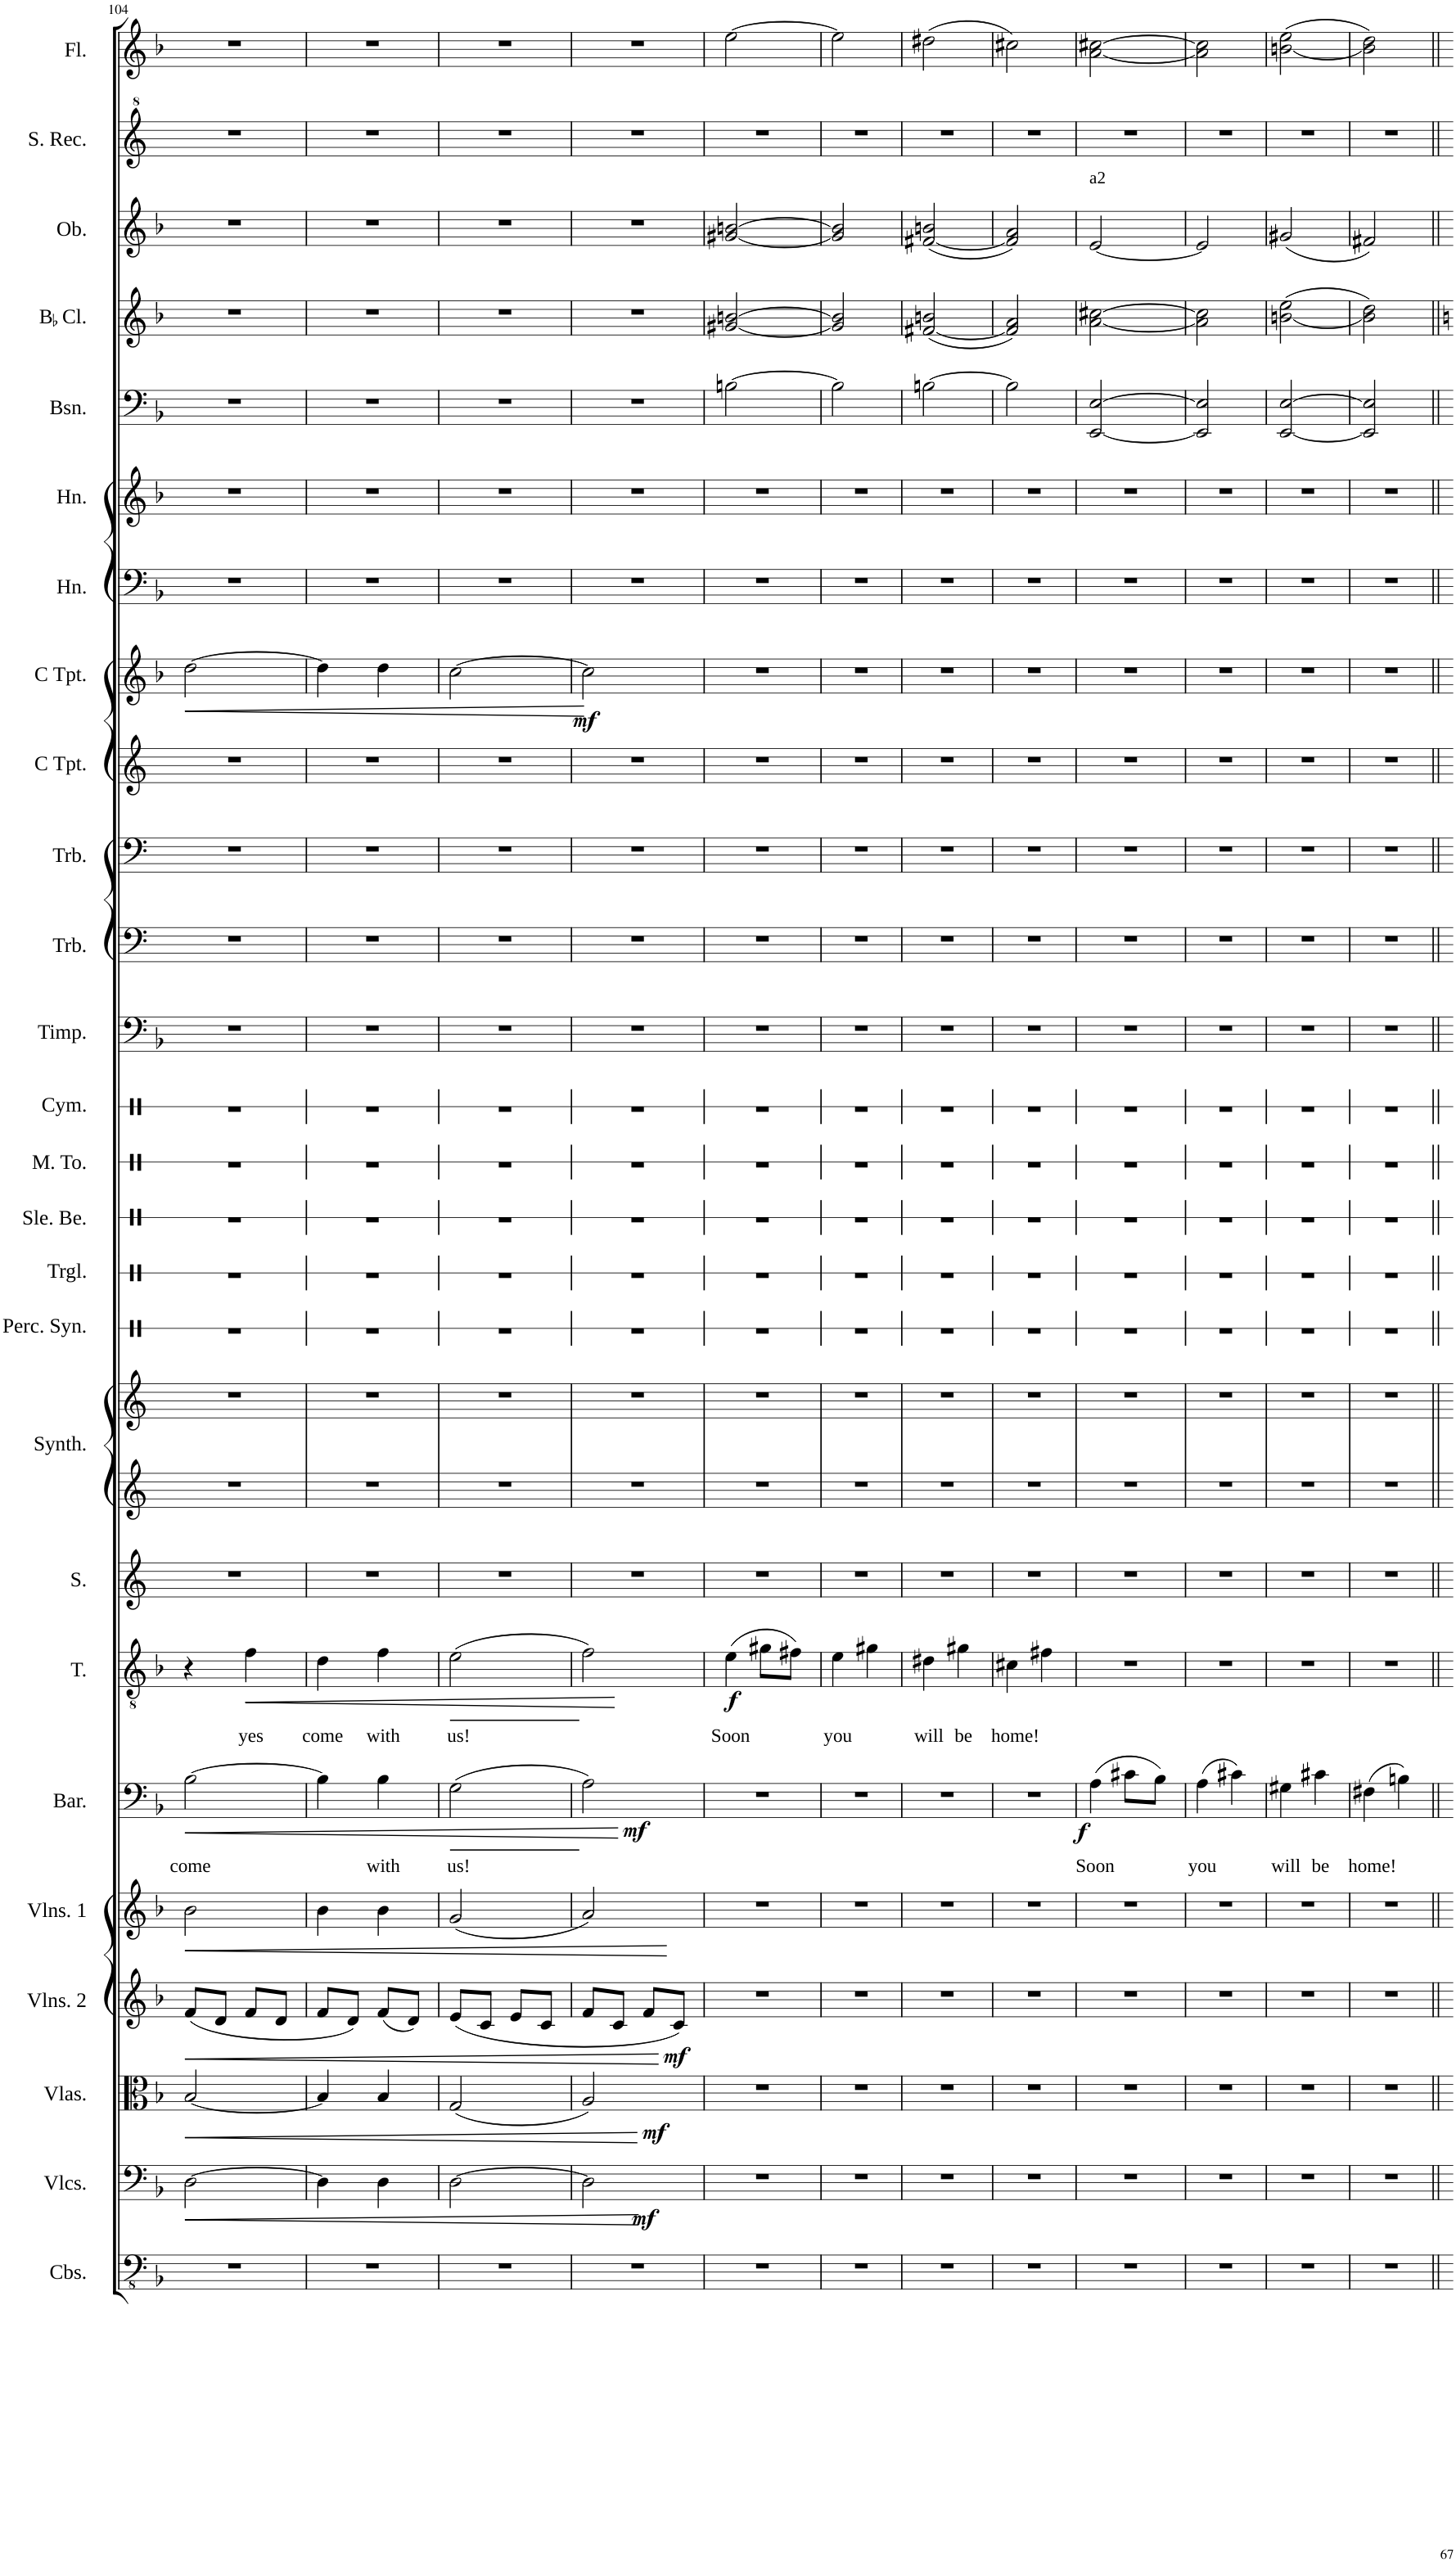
**kern	**kern	**dynam	**kern	**dynam	**kern	**dynam	**kern	**dynam	**kern	**text	**dynam	**kern	**text	**dynam	**kern	**kern	**kern	**kern	**kern	**kern	**kern	**kern	**kern	**kern	**kern	**kern	**kern	**dynam	**kern	**kern	**kern	**kern	**kern	**kern	**kern
*part26	*part25	*part25	*part24	*part24	*part23	*part23	*part22	*part22	*part21	*part21	*part21	*part20	*part20	*part20	*part19	*part18	*part18	*part17	*part16	*part15	*part14	*part13	*part12	*part11	*part10	*part9	*part8	*part8	*part7	*part6	*part5	*part4	*part3	*part2	*part1
*staff27	*staff26	*staff26	*staff25	*staff25	*staff24	*staff24	*staff23	*staff23	*staff22	*staff22	*staff22	*staff21	*staff21	*staff21	*staff20	*staff19	*staff18	*staff17	*staff16	*staff15	*staff14	*staff13	*staff12	*staff11	*staff10	*staff9	*staff8	*staff8	*staff7	*staff6	*staff5	*staff4	*staff3	*staff2	*staff1
*I"Contrabasses	*I"Violoncellos	*	*I"Violas	*	*I"Violins 2	*	*I"Violins 1	*	*I"Baritone	*	*	*I"Tenor	*	*	*I"Soprano	*I"Keyboard Synthesizer	*	*I"Percussion Synthesizer	*I"Triangle	*I"Sleigh Bells	*I"Mid Tom	*I"Cymbal	*I"Timpani	*I"Trombone	*I"Trombone	*I"C Trumpet	*I"C Trumpet	*	*I"Horn	*I"Horn	*I"Bassoon	*I"BaccidentalFlat Clarinet	*I"Oboe	*I"Soprano Recorder	*I"Flute
*I'Cbs.	*I'Vlcs.	*	*I'Vlas.	*	*I'Vlns. 2	*	*I'Vlns. 1	*	*I'Bar.	*	*	*I'T.	*	*	*I'S.	*I'Synth.	*	*I'Perc. Syn.	*I'Trgl.	*I'Sle. Be.	*I'M. To.	*I'Cym.	*I'Timp.	*I'Trb.	*I'Trb.	*I'C Tpt.	*I'C Tpt.	*	*I'Hn.	*I'Hn.	*I'Bsn.	*I'BaccidentalFlat Cl.	*I'Ob.	*I'S. Rec.	*I'Fl.
!!LO:PB:g=z
*clefFv4	*clefF4	*	*clefC3	*	*clefG2	*	*clefG2	*	*clefF4	*	*	*clefGv2	*	*	*clefG2	*clefG2	*clefG2	*clefX	*clefX	*clefX	*clefX	*clefX	*clefF4	*clefF4	*clefF4	*clefG2	*clefG2	*	*clefF4	*clefG2	*clefF4	*clefG2	*clefG2	*clefG^2	*clefG2
*	*	*	*	*	*	*	*	*	*	*	*	*	*	*	*	*	*	*	*	*	*	*	*	*	*	*	*	*	*ITrd4c7	*ITrd4c7	*	*ITrd1c2	*	*	*
*k[b-]	*k[b-]	*	*k[b-]	*	*k[b-]	*	*k[b-]	*	*k[b-]	*	*	*k[b-]	*	*	*k[]	*k[]	*k[]	*k[]	*k[]	*k[]	*k[]	*k[]	*k[b-]	*k[]	*k[]	*k[]	*k[b-]	*	*k[b-]	*k[b-]	*k[b-]	*k[b-]	*k[b-]	*k[]	*k[b-]
*M2/4	*M2/4	*	*M2/4	*	*M2/4	*	*M2/4	*	*M2/4	*	*	*M2/4	*	*	*M2/4	*M2/4	*M2/4	*M2/4	*M2/4	*M2/4	*M2/4	*M2/4	*M2/4	*M2/4	*M2/4	*M2/4	*M2/4	*	*M2/4	*M2/4	*M2/4	*M2/4	*M2/4	*M2/4	*M2/4
=104	=104	=104	=104	=104	=104	=104	=104	=104	=104	=104	=104	=104	=104	=104	=104	=104	=104	=104	=104	=104	=104	=104	=104	=104	=104	=104	=104	=104	=104	=104	=104	=104	=104	=104	=104
!	!	!LO:HP:b	!	!LO:HP:b	!	!LO:HP:b	!	!LO:HP:b	!	!LO:LY:b	!LO:HP:b	!	!	!	!	!	!	!	!	!	!	!	!	!	!	!	!	!LO:HP:b	!	!	!	!	!	!	!
2r	[2D\	<	[2B-/	<	(8f/L	<	2b-\	<	[2B-\	come	<	4r	.	.	2r	2r	2r	2r	2r	2r	2r	2r	2r	2r	2r	2r	[2dd\	<	2r	2r	2r	2r	2r	2r	2r
.	.	.	.	.	8d/J	.	.	.	.	.	.	.	.	.	.	.	.	.	.	.	.	.	.	.	.	.	.	.	.	.	.	.	.	.	.
!	!	!	!	!	!	!	!	!	!	!	!	!	!LO:LY:b	!LO:HP:b	!	!	!	!	!	!	!	!	!	!	!	!	!	!	!	!	!	!	!	!	!
.	.	.	.	.	8f/L	.	.	.	.	.	.	4f\	yes	<	.	.	.	.	.	.	.	.	.	.	.	.	.	.	.	.	.	.	.	.	.
.	.	.	.	.	8d/J	.	.	.	.	.	.	.	.	.	.	.	.	.	.	.	.	.	.	.	.	.	.	.	.	.	.	.	.	.	.
=105	=105	=105	=105	=105	=105	=105	=105	=105	=105	=105	=105	=105	=105	=105	=105	=105	=105	=105	=105	=105	=105	=105	=105	=105	=105	=105	=105	=105	=105	=105	=105	=105	=105	=105	=105
!	!	!	!	!	!	!	!	!	!	!	!	!	!LO:LY:b	!	!	!	!	!	!	!	!	!	!	!	!	!	!	!	!	!	!	!	!	!	!
2r	4D\]	.	4B-/]	.	8f/L	.	4b-\	.	4B-\]	.	.	4d\	come	.	2r	2r	2r	2r	2r	2r	2r	2r	2r	2r	2r	2r	4dd\]	.	2r	2r	2r	2r	2r	2r	2r
.	.	.	.	.	8d/J)	.	.	.	.	.	.	.	.	.	.	.	.	.	.	.	.	.	.	.	.	.	.	.	.	.	.	.	.	.	.
!	!	!	!	!	!	!	!	!	!	!LO:LY:b	!	!	!LO:LY:b	!	!	!	!	!	!	!	!	!	!	!	!	!	!	!	!	!	!	!	!	!	!
.	4D\	.	4B-/	.	(8f/L	.	4b-\	.	4B-\	with	.	4f\	with	.	.	.	.	.	.	.	.	.	.	.	.	.	4dd\	.	.	.	.	.	.	.	.
.	.	.	.	.	8d/J)	.	.	.	.	.	.	.	.	.	.	.	.	.	.	.	.	.	.	.	.	.	.	.	.	.	.	.	.	.	.
=106	=106	=106	=106	=106	=106	=106	=106	=106	=106	=106	=106	=106	=106	=106	=106	=106	=106	=106	=106	=106	=106	=106	=106	=106	=106	=106	=106	=106	=106	=106	=106	=106	=106	=106	=106
!	!	!	!	!	!	!	!	!	!	!LO:LY:b	!	!	!LO:LY:b	!	!	!	!	!	!	!	!	!	!	!	!	!	!	!	!	!	!	!	!	!	!
2r	[2D\	.	(2G/	.	(8e/L	.	(2g/	.	(2G\	us!	.	(2e\	us!	.	2r	2r	2r	2r	2r	2r	2r	2r	2r	2r	2r	2r	[2cc\	.	2r	2r	2r	2r	2r	2r	2r
.	.	.	.	.	8c/J	.	.	.	.	.	.	.	.	.	.	.	.	.	.	.	.	.	.	.	.	.	.	.	.	.	.	.	.	.	.
.	.	.	.	.	8e/L	.	.	.	.	.	.	.	.	.	.	.	.	.	.	.	.	.	.	.	.	.	.	.	.	.	.	.	.	.	.
.	.	.	.	.	8c/J	.	.	.	.	.	.	.	.	.	.	.	.	.	.	.	.	.	.	.	.	.	.	.	.	.	.	.	.	.	.
.	.	.	.	.	.	.	.	.	.	.	[	.	.	[	.	.	.	.	.	.	.	.	.	.	.	.	.	.	.	.	.	.	.	.	.
=107	=107	=107	=107	=107	=107	=107	=107	=107	=107	=107	=107	=107	=107	=107	=107	=107	=107	=107	=107	=107	=107	=107	=107	=107	=107	=107	=107	=107	=107	=107	=107	=107	=107	=107	=107
!	!	!LO:DY:b	!	!LO:DY:b	!	!	!	!	!	!	!LO:DY:b	!	!	!	!	!	!	!	!	!	!	!	!	!	!	!	!	!LO:DY:b	!	!	!	!	!	!	!
2r	2D\]	mf	2A/)	mf	8f/L	.	2a/)	.	2A\)	.	mf	2f\)	.	.	2r	2r	2r	2r	2r	2r	2r	2r	2r	2r	2r	2r	2cc\]	mf	2r	2r	2r	2r	2r	2r	2r
.	.	.	.	.	8c/J	.	.	.	.	.	.	.	.	.	.	.	.	.	.	.	.	.	.	.	.	.	.	.	.	.	.	.	.	.	.
.	.	.	.	.	8f/L	.	.	.	.	.	.	.	.	.	.	.	.	.	.	.	.	.	.	.	.	.	.	.	.	.	.	.	.	.	.
!	!	!	!	!	!	!LO:DY:n=1:b	!	!	!	!	!	!	!	!	!	!	!	!	!	!	!	!	!	!	!	!	!	!	!	!	!	!	!	!	!
.	.	.	.	.	8c/J)	[ mf	.	.	.	.	.	.	.	.	.	.	.	.	.	.	.	.	.	.	.	.	.	.	.	.	.	.	.	.	.
.	.	[	.	[	.	.	.	[	.	.	.	.	.	.	.	.	.	.	.	.	.	.	.	.	.	.	.	[	.	.	.	.	.	.	.
=108	=108	=108	=108	=108	=108	=108	=108	=108	=108	=108	=108	=108	=108	=108	=108	=108	=108	=108	=108	=108	=108	=108	=108	=108	=108	=108	=108	=108	=108	=108	=108	=108	=108	=108	=108
!	!	!	!	!	!	!	!	!	!	!	!	!	!LO:LY:b	!LO:DY:b	!	!	!	!	!	!	!	!	!	!	!	!	!	!	!	!	!	!	!	!	!
2r	2r	.	2r	.	2r	.	2r	.	2r	.	.	(4e\	Soon	f	2r	2r	2r	2r	2r	2r	2r	2r	2r	2r	2r	2r	2r	.	2r	2r	[2Bn\	[2g#X/ [2bn/	[2g#X/ [2bn/	2r	[2ee\
.	.	.	.	.	.	.	.	.	.	.	.	8g#X\L	.	.	.	.	.	.	.	.	.	.	.	.	.	.	.	.	.	.	.	.	.	.	.
.	.	.	.	.	.	.	.	.	.	.	.	8f#X\J)	.	.	.	.	.	.	.	.	.	.	.	.	.	.	.	.	.	.	.	.	.	.	.
=109	=109	=109	=109	=109	=109	=109	=109	=109	=109	=109	=109	=109	=109	=109	=109	=109	=109	=109	=109	=109	=109	=109	=109	=109	=109	=109	=109	=109	=109	=109	=109	=109	=109	=109	=109
!	!	!	!	!	!	!	!	!	!	!	!	!	!LO:LY:b	!	!	!	!	!	!	!	!	!	!	!	!	!	!	!	!	!	!	!	!	!	!
2r	2r	.	2r	.	2r	.	2r	.	2r	.	.	4e\	you	.	2r	2r	2r	2r	2r	2r	2r	2r	2r	2r	2r	2r	2r	.	2r	2r	2B\]	2g#/] 2b/]	2g#/] 2b/]	2r	2ee\]
.	.	.	.	.	.	.	.	.	.	.	.	4g#X\	.	.	.	.	.	.	.	.	.	.	.	.	.	.	.	.	.	.	.	.	.	.	.
=110	=110	=110	=110	=110	=110	=110	=110	=110	=110	=110	=110	=110	=110	=110	=110	=110	=110	=110	=110	=110	=110	=110	=110	=110	=110	=110	=110	=110	=110	=110	=110	=110	=110	=110	=110
!	!	!	!	!	!	!	!	!	!	!	!	!	!LO:LY:b	!	!	!	!	!	!	!	!	!	!	!	!	!	!	!	!	!	!	!	!	!	!
2r	2r	.	2r	.	2r	.	2r	.	2r	.	.	4d#X\	will	.	2r	2r	2r	2r	2r	2r	2r	2r	2r	2r	2r	2r	2r	.	2r	2r	[2Bn\	([2f#X/ 2bn/	([2f#X/ 2bn/	2r	(2dd#X\
!	!	!	!	!	!	!	!	!	!	!	!	!	!LO:LY:b	!	!	!	!	!	!	!	!	!	!	!	!	!	!	!	!	!	!	!	!	!	!
.	.	.	.	.	.	.	.	.	.	.	.	4g#X\	be	.	.	.	.	.	.	.	.	.	.	.	.	.	.	.	.	.	.	.	.	.	.
=111	=111	=111	=111	=111	=111	=111	=111	=111	=111	=111	=111	=111	=111	=111	=111	=111	=111	=111	=111	=111	=111	=111	=111	=111	=111	=111	=111	=111	=111	=111	=111	=111	=111	=111	=111
!	!	!	!	!	!	!	!	!	!	!	!	!	!LO:LY:b	!	!	!	!	!	!	!	!	!	!	!	!	!	!	!	!	!	!	!	!	!	!
2r	2r	.	2r	.	2r	.	2r	.	2r	.	.	4c#X\	home!	.	2r	2r	2r	2r	2r	2r	2r	2r	2r	2r	2r	2r	2r	.	2r	2r	2B\]	2f#/] 2a/)	2f#/] 2a/)	2r	2cc#X\)
.	.	.	.	.	.	.	.	.	.	.	.	4f#X\	.	.	.	.	.	.	.	.	.	.	.	.	.	.	.	.	.	.	.	.	.	.	.
=112	=112	=112	=112	=112	=112	=112	=112	=112	=112	=112	=112	=112	=112	=112	=112	=112	=112	=112	=112	=112	=112	=112	=112	=112	=112	=112	=112	=112	=112	=112	=112	=112	=112	=112	=112
!	!	!	!	!	!	!	!	!	!	!	!	!	!	!	!	!	!	!	!	!	!	!	!	!	!	!	!	!	!	!	!	!	!LO:TX:a:t=a2	!	!
!	!	!	!	!	!	!	!	!	!	!LO:LY:b	!LO:DY:b	!	!	!	!	!	!	!	!	!	!	!	!	!	!	!	!	!	!	!	!	!	!	!	!
2r	2r	.	2r	.	2r	.	2r	.	(4A\	Soon	f	2r	.	.	2r	2r	2r	2r	2r	2r	2r	2r	2r	2r	2r	2r	2r	.	2r	2r	[2EE/ [2E/	[2a\ [2cc#X\	[2e/	2r	[2a\ [2cc#X\
.	.	.	.	.	.	.	.	.	8c#X\L	.	.	.	.	.	.	.	.	.	.	.	.	.	.	.	.	.	.	.	.	.	.	.	.	.	.
.	.	.	.	.	.	.	.	.	8B-\J)	.	.	.	.	.	.	.	.	.	.	.	.	.	.	.	.	.	.	.	.	.	.	.	.	.	.
=113	=113	=113	=113	=113	=113	=113	=113	=113	=113	=113	=113	=113	=113	=113	=113	=113	=113	=113	=113	=113	=113	=113	=113	=113	=113	=113	=113	=113	=113	=113	=113	=113	=113	=113	=113
!	!	!	!	!	!	!	!	!	!	!LO:LY:b	!	!	!	!	!	!	!	!	!	!	!	!	!	!	!	!	!	!	!	!	!	!	!	!	!
2r	2r	.	2r	.	2r	.	2r	.	(4A\	you	.	2r	.	.	2r	2r	2r	2r	2r	2r	2r	2r	2r	2r	2r	2r	2r	.	2r	2r	2EE/] 2E/]	2a\] 2cc#\]	2e/]	2r	2a\] 2cc#\]
.	.	.	.	.	.	.	.	.	4c#X\)	.	.	.	.	.	.	.	.	.	.	.	.	.	.	.	.	.	.	.	.	.	.	.	.	.	.
=114	=114	=114	=114	=114	=114	=114	=114	=114	=114	=114	=114	=114	=114	=114	=114	=114	=114	=114	=114	=114	=114	=114	=114	=114	=114	=114	=114	=114	=114	=114	=114	=114	=114	=114	=114
!	!	!	!	!	!	!	!	!	!	!LO:LY:b	!	!	!	!	!	!	!	!	!	!	!	!	!	!	!	!	!	!	!	!	!	!	!	!	!
2r	2r	.	2r	.	2r	.	2r	.	4G#X\	will	.	2r	.	.	2r	2r	2r	2r	2r	2r	2r	2r	2r	2r	2r	2r	2r	.	2r	2r	[2EE/ [2E/	([2bn\ 2ee\	(2g#X/	2r	([2bn\ 2ee\
!	!	!	!	!	!	!	!	!	!	!LO:LY:b	!	!	!	!	!	!	!	!	!	!	!	!	!	!	!	!	!	!	!	!	!	!	!	!	!
.	.	.	.	.	.	.	.	.	4c#X\	be	.	.	.	.	.	.	.	.	.	.	.	.	.	.	.	.	.	.	.	.	.	.	.	.	.
=115	=115	=115	=115	=115	=115	=115	=115	=115	=115	=115	=115	=115	=115	=115	=115	=115	=115	=115	=115	=115	=115	=115	=115	=115	=115	=115	=115	=115	=115	=115	=115	=115	=115	=115	=115
!	!	!	!	!	!	!	!	!	!	!LO:LY:b	!	!	!	!	!	!	!	!	!	!	!	!	!	!	!	!	!	!	!	!	!	!	!	!	!
2r	2r	.	2r	.	2r	.	2r	.	(4F#X\	home!	.	2r	.	.	2r	2r	2r	2r	2r	2r	2r	2r	2r	2r	2r	2r	2r	.	2r	2r	2EE/] 2E/]	2b\] 2dd\)	2f#X/)	2r	2b\] 2dd\)
.	.	.	.	.	.	.	.	.	4Bn\)	.	.	.	.	.	.	.	.	.	.	.	.	.	.	.	.	.	.	.	.	.	.	.	.	.	.
=||	=||	=||	=||	=||	=||	=||	=||	=||	=||	=||	=||	=||	=||	=||	=||	=||	=||	=||	=||	=||	=||	=||	=||	=||	=||	=||	=||	=||	=||	=||	=||	=||	=||	=||	=||
*-	*-	*-	*-	*-	*-	*-	*-	*-	*-	*-	*-	*-	*-	*-	*-	*-	*-	*-	*-	*-	*-	*-	*-	*-	*-	*-	*-	*-	*-	*-	*-	*-	*-	*-	*-
